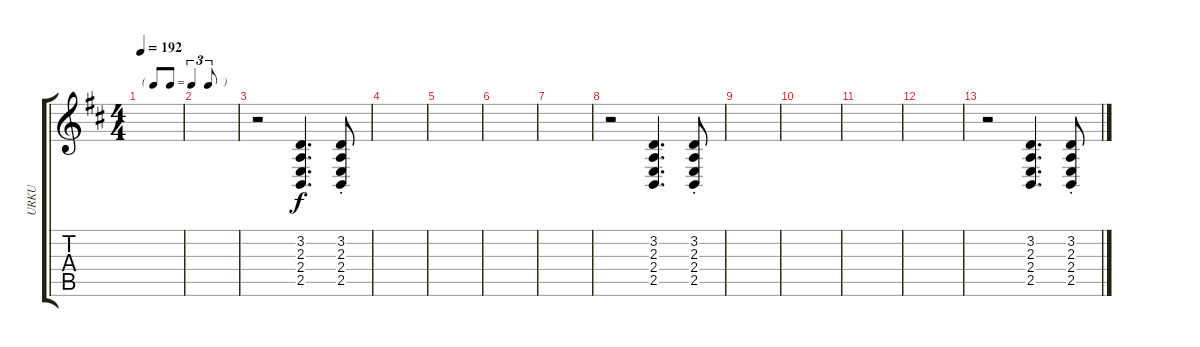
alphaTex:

\track ("URKU" "URKU") {instrument drawbarorgan}
\staff {score tabs}
\tuning (E4 B3 G3 D3 A2 E2) {hide}
\ts (4 4)
\tf triplet8th
\tempo 192
\clef g2
\ks d
|
|
r.2 (3.2 2.3 2.4 2.5).4{d dy f} (3.2 2.3 2.4{st} 2.5).8 |
|
|
|
|
r.2 (3.2 2.3 2.4 2.5).4{d} (3.2 2.3 2.4{st} 2.5).8 |
|
|
|
|
r.2 (3.2 2.3 2.4 2.5).4{d} (3.2 2.3 2.4{st} 2.5).8
